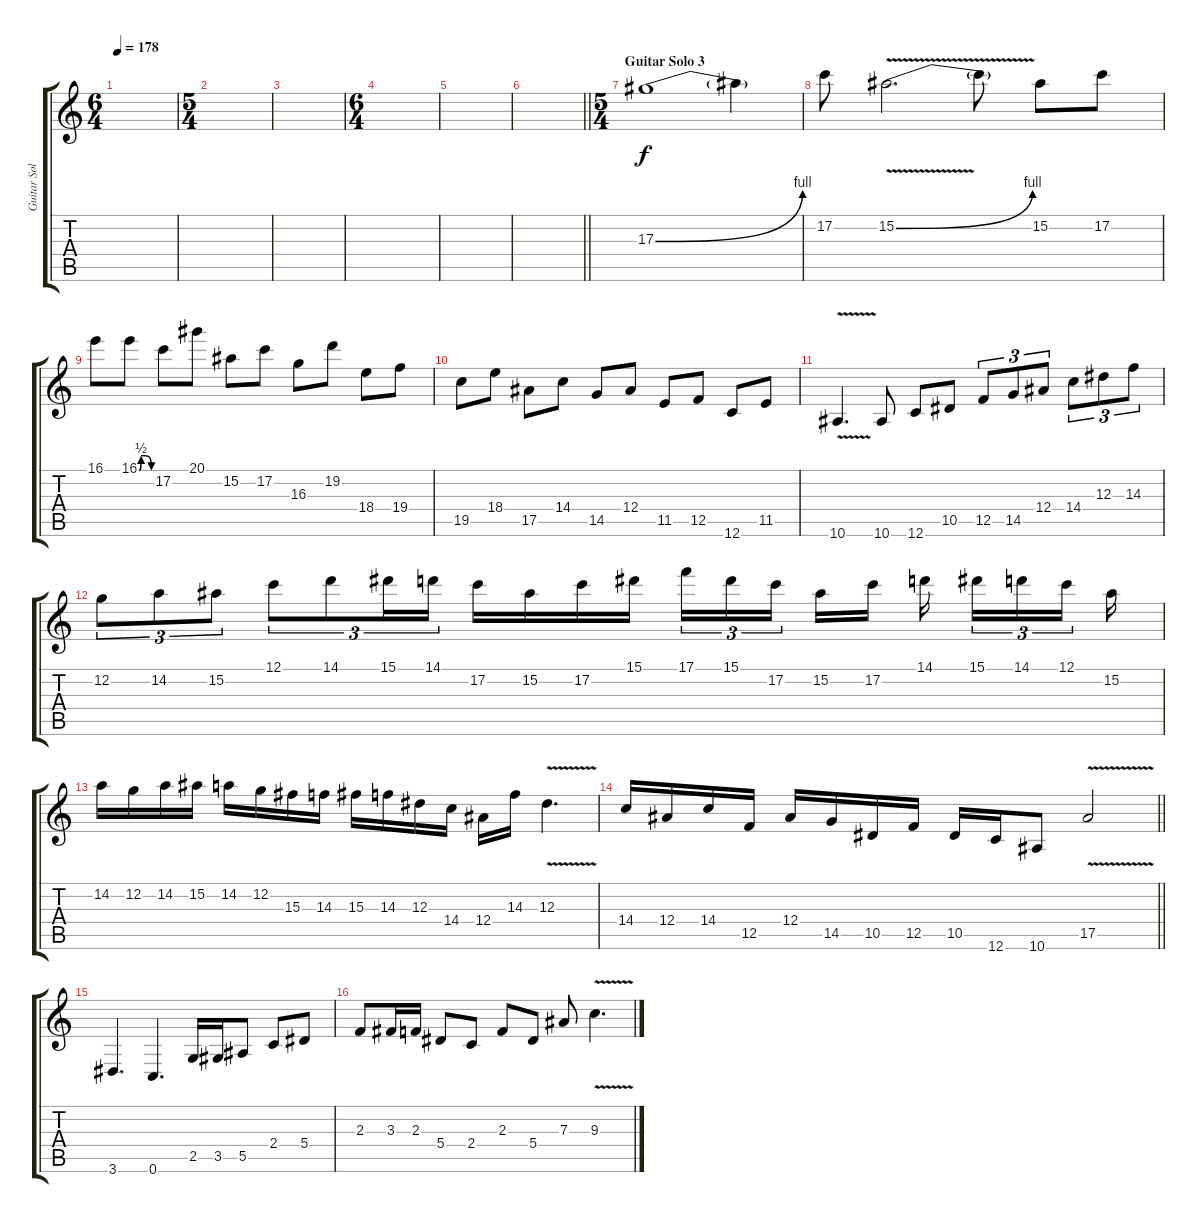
\track ("Guitar Solo" "Guitar Sol") {instrument distortionguitar}
\staff {score tabs}
\tuning (C4 G3 Eb3 Bb2 F2 C2) {hide}
\ts (6 4)
\tempo 178
\clef g2
\ks c
|
\ts (5 4)
|
|
\ts (6 4)
|
|
\barLineRight lightlight
|
\ts (5 4)
\section ("" "Guitar Solo 3")
17.3{be (bend 0 0 60 4)}.1 17.3{t}.4 |
17.2.8 15.2{be (bend 0 0 60 4) v}.2{d} 15.2{t}.8 15.2.8 17.2.8 |
16.1.8 16.1{be (custom 0 0 10 2 20 2 30 2 60 0)}.8 17.2.8 20.1.8 15.2.8 17.2.8 16.3.8 19.2.8 18.4.8 19.4.8 |
19.5.8 18.4.8 17.5.8 14.4.8 14.5.8 12.4.8 11.5.8 12.5.8 12.6.8 11.5.8 |
10.6{v}.4{d} 10.6.8 12.6.8 10.5.8 12.5.8{tu (3 2)} 14.5.8{tu (3 2)} 12.4.8{tu (3 2)} 14.4.8{tu (3 2)} 12.3.8{tu (3 2)} 14.3.8{tu (3 2)} |
12.2.8{tu (3 2)} 14.2.8{tu (3 2)} 15.2.8{tu (3 2)} 12.1.8{tu (3 2)} 14.1.8{tu (3 2)} 15.1.16{tu (3 2)} 14.1.16{tu (3 2)} 17.2.16 15.2.16 17.2.16 15.1.16 17.1.16{tu (3 2)} 15.1.16{tu (3 2)} 17.2.16{tu (3 2) beam splitsecondary} 15.2.16 17.2.16 14.1.16{beam splitsecondary} 15.1.16{tu (3 2)} 14.1.16{tu (3 2)} 12.1.16{tu (3 2) beam splitsecondary} 15.2.16 |
14.2.16 12.2.16 14.2.16 15.2.16 14.2.16 12.2.16 15.3.16 14.3.16 15.3.16 14.3.16 12.3.16 14.4.16 12.4.16 14.3.16 12.3{v}.4{d} |
\barLineRight lightlight
14.4.16 12.4.16 14.4.16 12.5.16 12.4.16 14.5.16 10.5.16 12.5.16 10.5.16 12.6.16 10.6.8 17.5{v}.2 |
3.6.4{d} 0.6.4{d} 2.5.16 3.5.16 5.5.8 2.4.8 5.4.8 |
2.3.8 3.3.16 2.3.16 5.4.8 2.4.8 2.3.8 5.4.8 7.3.8 9.3{v}.4{d}
